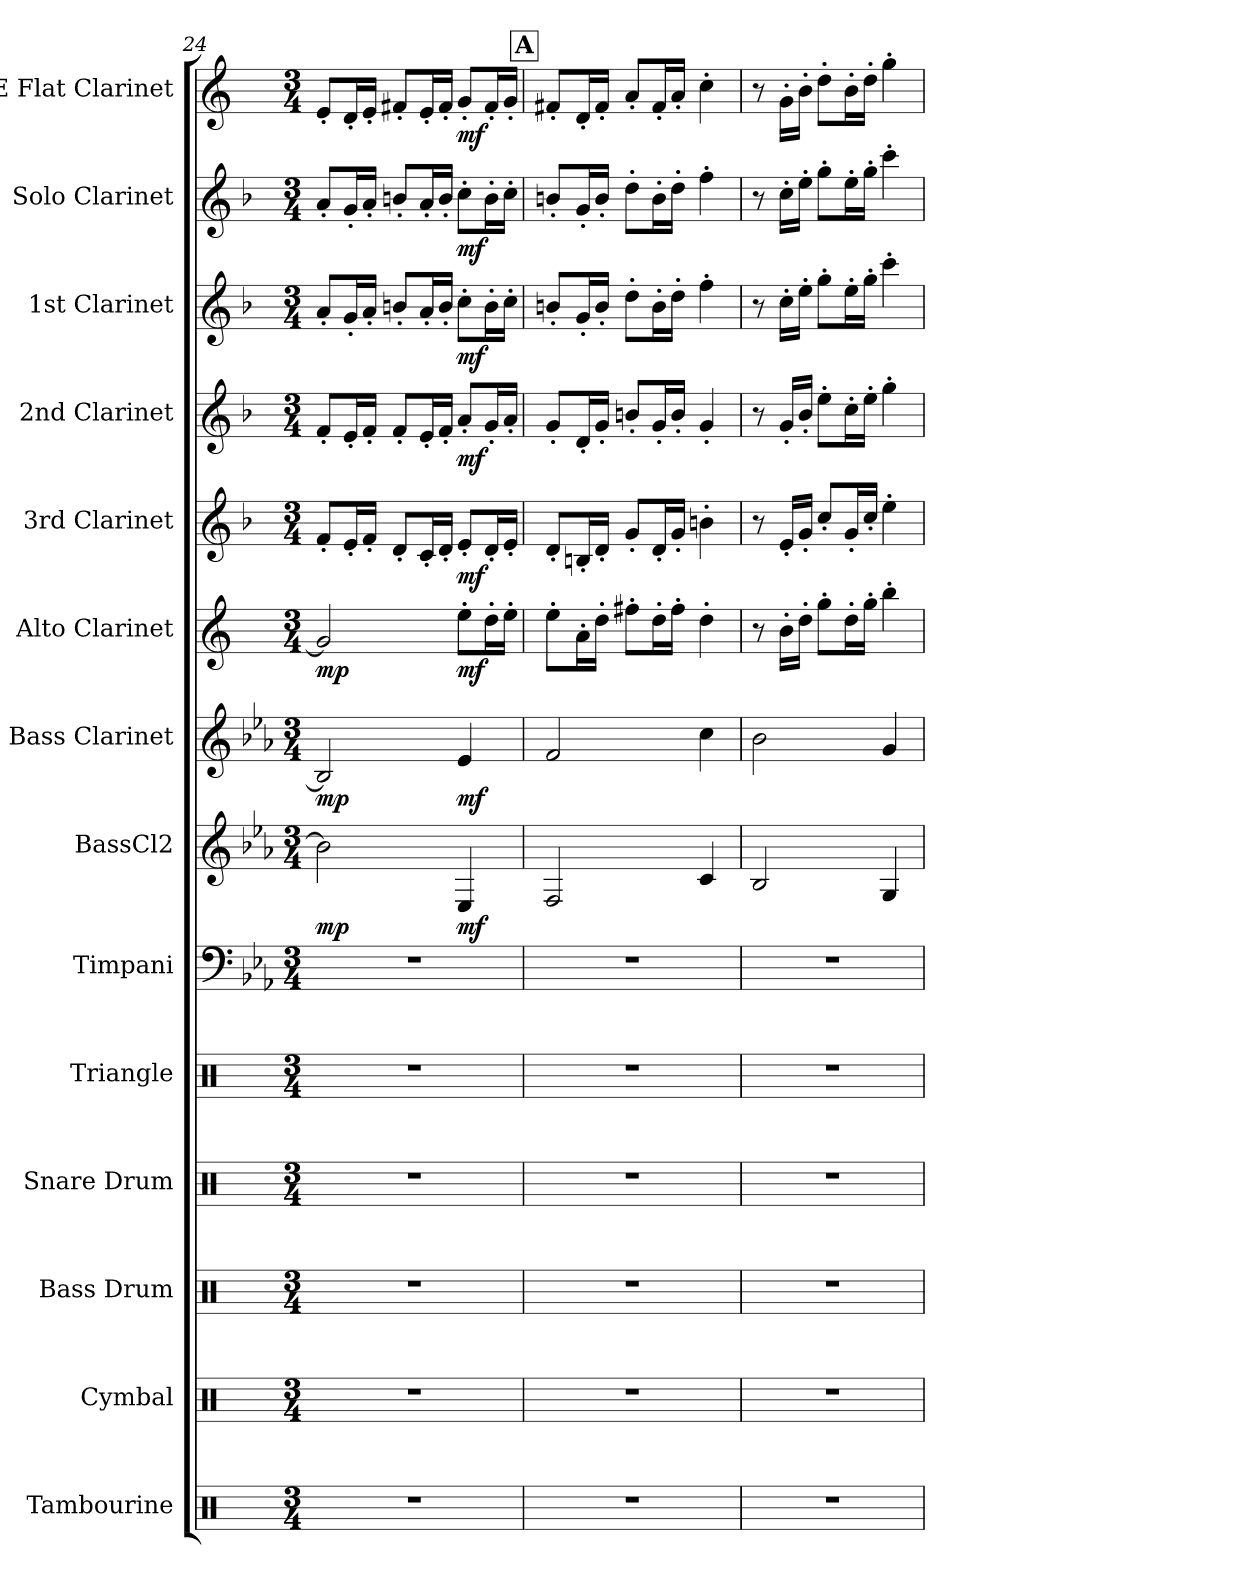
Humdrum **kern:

**kern	**kern	**kern	**kern	**kern	**kern	**kern	**dynam	**kern	**dynam	**kern	**dynam	**kern	**dynam	**kern	**dynam	**kern	**dynam	**kern	**dynam	**kern	**dynam
*part14	*part13	*part12	*part11	*part10	*part9	*part8	*part8	*part7	*part7	*part6	*part6	*part5	*part5	*part4	*part4	*part3	*part3	*part2	*part2	*part1	*part1
*staff14	*staff13	*staff12	*staff11	*staff10	*staff9	*staff8	*staff8	*staff7	*staff7	*staff6	*staff6	*staff5	*staff5	*staff4	*staff4	*staff3	*staff3	*staff2	*staff2	*staff1	*staff1
*I"Tambourine	*I"Cymbal	*I"Bass Drum	*I"Snare Drum	*I"Triangle	*I"Timpani	*I"BassCl2	*	*I"Bass Clarinet	*	*I"Alto Clarinet	*	*I"3rd Clarinet	*	*I"2nd Clarinet	*	*I"1st Clarinet	*	*I"Solo Clarinet	*	*I"E Flat Clarinet	*
*I'Tamb.	*I'Cym.	*I'B. Dr.	*I'Sn. Dr.	*I'Trgl.	*I'Timp.	*I'B. Cl2	*	*I'B. Cl.	*	*I'A. Cl.	*	*I'3rdCl.	*	*I'2nd Cl.	*	*I'1stCl.	*	*I'SoloCl.	*	*	*
*clefX	*clefX	*clefX	*clefX	*clefX	*clefF4	*clefG2	*	*clefG2	*	*clefG2	*	*clefG2	*	*clefG2	*	*clefG2	*	*clefG2	*	*clefG2	*
*	*	*	*	*	*	*ITrd8c14	*	*ITrd8c14	*	*ITrd5c9	*	*ITrd1c2	*	*ITrd1c2	*	*ITrd1c2	*	*ITrd1c2	*	*ITrd-2c-3	*
*k[]	*k[]	*k[]	*k[]	*k[]	*k[b-e-a-]	*k[b-e-a-]	*	*k[b-e-a-]	*	*k[b-e-a-]	*	*k[b-e-a-]	*	*k[b-e-a-]	*	*k[b-e-a-]	*	*k[b-e-a-]	*	*k[b-e-a-]	*
*M3/4	*M3/4	*M3/4	*M3/4	*M3/4	*M3/4	*M3/4	*	*M3/4	*	*M3/4	*	*M3/4	*	*M3/4	*	*M3/4	*	*M3/4	*	*M3/4	*
=24	=24	=24	=24	=24	=24	=24	=24	=24	=24	=24	=24	=24	=24	=24	=24	=24	=24	=24	=24	=24	=24
!	!	!	!	!	!	!	!LO:DY:b	!	!LO:DY:b	!	!LO:DY:b	!	!	!	!	!	!	!	!	!	!
2.r	2.r	2.r	2.r	2.r	2.r	2B-\]	mp	2BB-/]	mp	2B-/]	mp	8e-'/L	.	8e-'/L	.	8g'/L	.	8g'/L	.	8g'/L	.
.	.	.	.	.	.	.	.	.	.	.	.	16d'/L	.	16d'/L	.	16f'/L	.	16f'/L	.	16f'/L	.
.	.	.	.	.	.	.	.	.	.	.	.	16e-'/JJ	.	16e-'/JJ	.	16g'/JJ	.	16g'/JJ	.	16g'/JJ	.
.	.	.	.	.	.	.	.	.	.	.	.	8c'/L	.	8e-'/L	.	8an'/L	.	8an'/L	.	8an'/L	.
.	.	.	.	.	.	.	.	.	.	.	.	16B-'/L	.	16d'/L	.	16g'/L	.	16g'/L	.	16g'/L	.
.	.	.	.	.	.	.	.	.	.	.	.	16c'/JJ	.	16e-'/JJ	.	16a'/JJ	.	16a'/JJ	.	16a'/JJ	.
!	!	!	!	!	!	!	!LO:DY:b	!	!LO:DY:b	!	!LO:DY:b	!	!LO:DY:b	!	!LO:DY:b	!	!LO:DY:b	!	!LO:DY:b	!	!LO:DY:b
.	.	.	.	.	.	4EE-/	mf	4E-/	mf	8g'\L	mf	8d'/L	mf	8g'/L	mf	8b-'\L	mf	8b-'\L	mf	8b-'/L	mf
.	.	.	.	.	.	.	.	.	.	16f'\L	.	16c'/L	.	16f'/L	.	16a'\L	.	16a'\L	.	16a'/L	.
.	.	.	.	.	.	.	.	.	.	16g'\JJ	.	16d'/JJ	.	16g'/JJ	.	16b-'\JJ	.	16b-'\JJ	.	16b-'/JJ	.
!!LO:REH:place=s1:a:B:fs=15.15:t=A
=25	=25	=25	=25	=25	=25	=25	=25	=25	=25	=25	=25	=25	=25	=25	=25	=25	=25	=25	=25	=25	=25
2.r	2.r	2.r	2.r	2.r	2.r	2FF/	.	2F/	.	8g'\L	.	8c'/L	.	8f'/L	.	8an'/L	.	8an'/L	.	8an'/L	.
.	.	.	.	.	.	.	.	.	.	16c'\L	.	16An'/L	.	16c'/L	.	16f'/L	.	16f'/L	.	16f'/L	.
.	.	.	.	.	.	.	.	.	.	16f'\JJ	.	16c'/JJ	.	16f'/JJ	.	16a'/JJ	.	16a'/JJ	.	16a'/JJ	.
.	.	.	.	.	.	.	.	.	.	8an'\L	.	8f'/L	.	8an'/L	.	8cc'\L	.	8cc'\L	.	8cc'/L	.
.	.	.	.	.	.	.	.	.	.	16f'\L	.	16c'/L	.	16f'/L	.	16a'\L	.	16a'\L	.	16a'/L	.
.	.	.	.	.	.	.	.	.	.	16a'\JJ	.	16f'/JJ	.	16a'/JJ	.	16cc'\JJ	.	16cc'\JJ	.	16cc'/JJ	.
.	.	.	.	.	.	4C/	.	4c\	.	4f'\	.	4an'\	.	4f'/	.	4ee-'\	.	4ee-'\	.	4ee-'\	.
=26	=26	=26	=26	=26	=26	=26	=26	=26	=26	=26	=26	=26	=26	=26	=26	=26	=26	=26	=26	=26	=26
2.r	2.r	2.r	2.r	2.r	2.r	2BB-/	.	2B-\	.	8r	.	8r	.	8r	.	8r	.	8r	.	8r	.
.	.	.	.	.	.	.	.	.	.	16d'\LL	.	16d'/LL	.	16f'/LL	.	16b-'\LL	.	16b-'\LL	.	16b-'\LL	.
.	.	.	.	.	.	.	.	.	.	16f'\JJ	.	16f'/JJ	.	16a-'/JJ	.	16dd'\JJ	.	16dd'\JJ	.	16dd'\JJ	.
.	.	.	.	.	.	.	.	.	.	8b-'\L	.	8b-'/L	.	8dd'\L	.	8ff'\L	.	8ff'\L	.	8ff'\L	.
.	.	.	.	.	.	.	.	.	.	16f'\L	.	16f'/L	.	16b-'\L	.	16dd'\L	.	16dd'\L	.	16dd'\L	.
.	.	.	.	.	.	.	.	.	.	16b-'\JJ	.	16b-'/JJ	.	16dd'\JJ	.	16ff'\JJ	.	16ff'\JJ	.	16ff'\JJ	.
.	.	.	.	.	.	4GG/	.	4G/	.	4dd'\	.	4dd'\	.	4ff'\	.	4bb-'\	.	4bb-'\	.	4bb-'\	.
=	=	=	=	=	=	=	=	=	=	=	=	=	=	=	=	=	=	=	=	=	=
*-	*-	*-	*-	*-	*-	*-	*-	*-	*-	*-	*-	*-	*-	*-	*-	*-	*-	*-	*-	*-	*-
